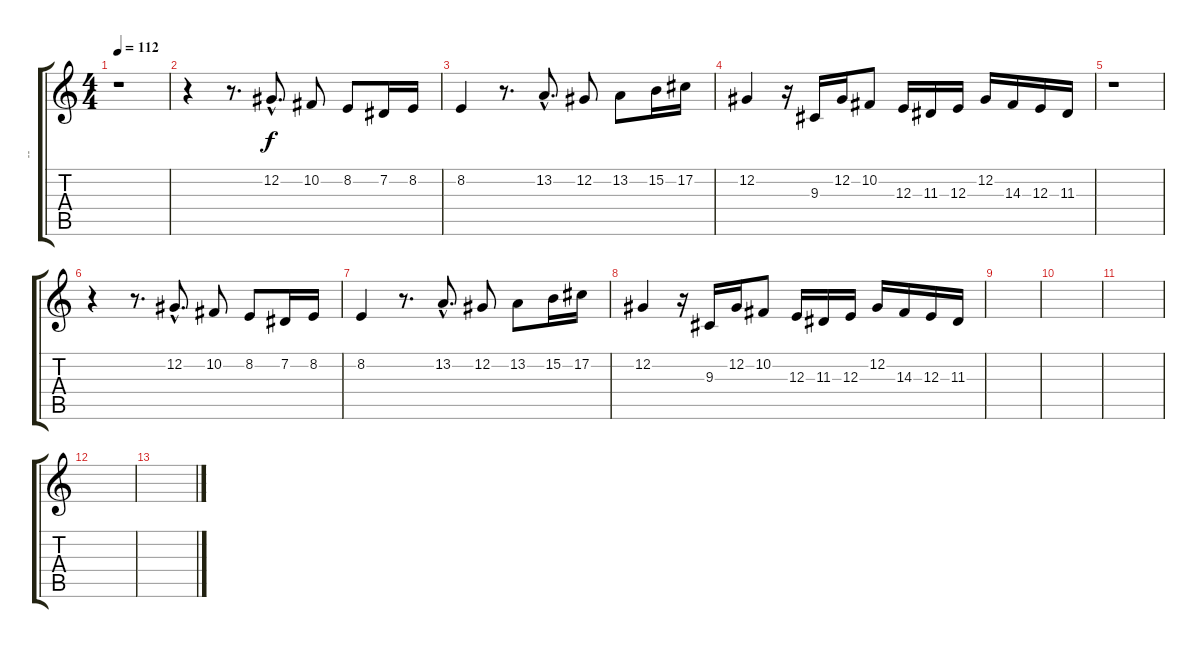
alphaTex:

\track ("--" "--") {instrument accordion}
\staff {score tabs}
\tuning (Db4 Ab3 E3 B2 Gb2 Db2) {hide}
\ts (4 4)
\section ("" "")
\tempo 112
\clef g2
\ks c
r.1{dy f} |
r.4 r.8{d} 12.2{hac}.8{d} 10.2.8 8.2.8 7.2.16 8.2.16 |
8.2.4 r.8{d} 13.2{hac}.8{d} 12.2.8 13.2.8 15.2.16 17.2.16 |
12.2.4 r.16 9.3.16 12.2.16 10.2.8 12.3.16 11.3.16 12.3.16 12.2.16 14.3.16 12.3.16 11.3.16 |
r.1 |
r.4 r.8{d} 12.2{hac}.8{d} 10.2.8 8.2.8 7.2.16 8.2.16 |
8.2.4 r.8{d} 13.2{hac}.8{d} 12.2.8 13.2.8 15.2.16 17.2.16 |
12.2.4 r.16 9.3.16 12.2.16 10.2.8 12.3.16 11.3.16 12.3.16 12.2.16 14.3.16 12.3.16 11.3.16 |
\section ("" "")
|
|
|
|
\section ("" "")
